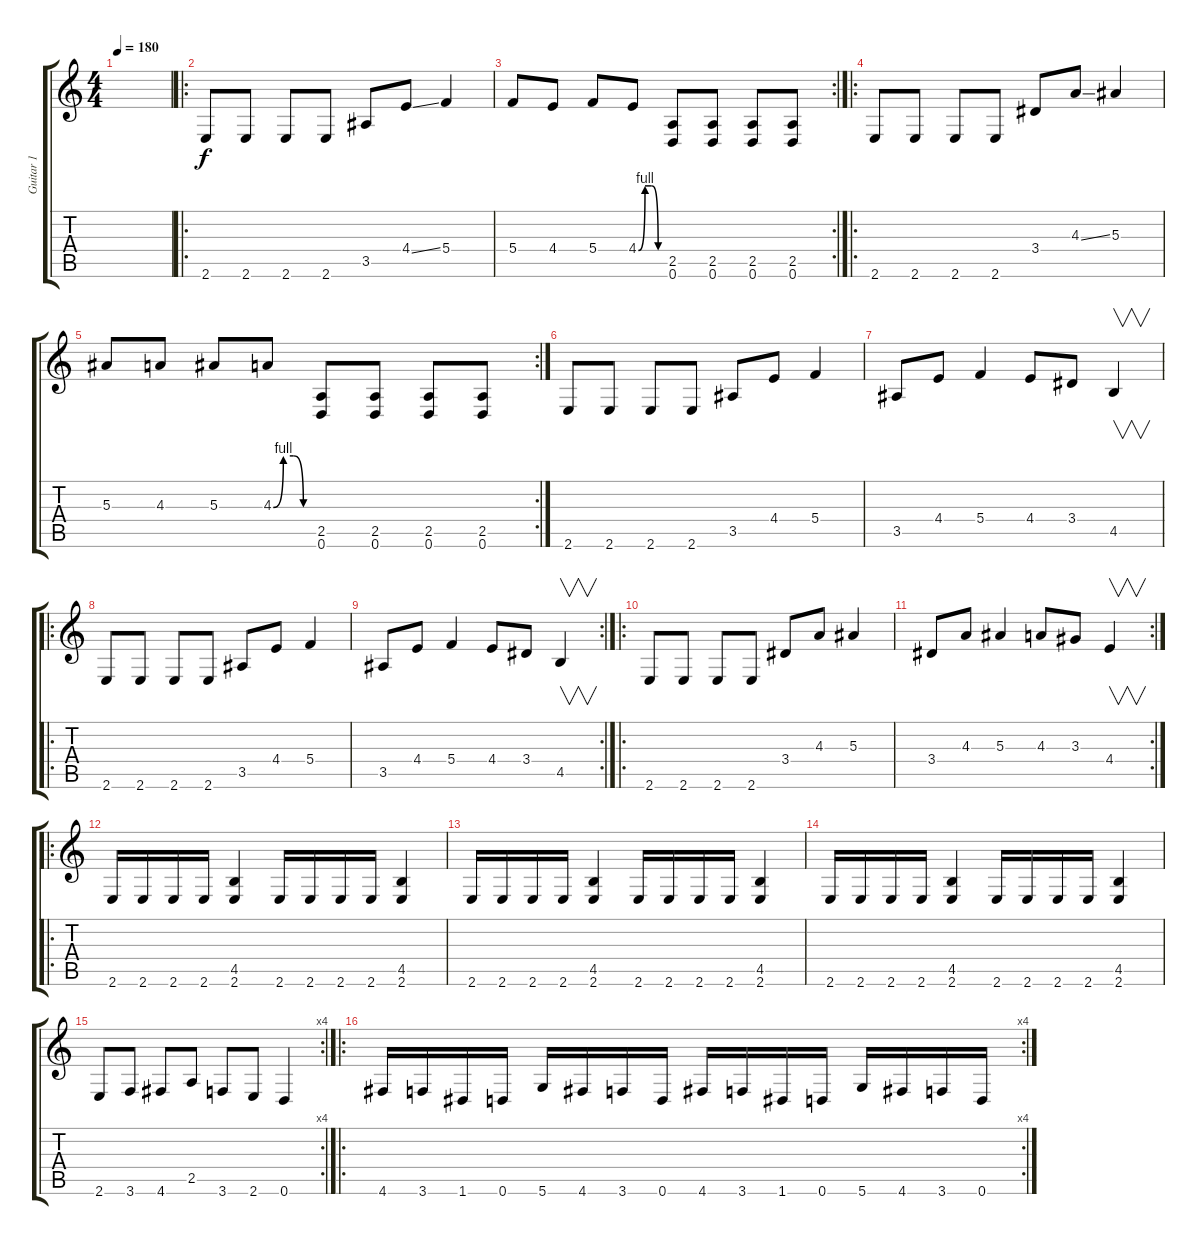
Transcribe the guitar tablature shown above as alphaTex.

\track ("Guitar 1" "Guitar 1") {instrument overdrivenguitar}
\staff {score tabs}
\tuning (D4 A3 F3 C3 G2 D2) {hide}
\ts (4 4)
\tempo 180
\clef g2
\ks c
|
\ro
2.6.8 2.6.8 2.6.8 2.6.8 3.5.8 4.4{ss}.8 5.4.4 |
\rc 2
5.4.8 4.4.8 5.4.8 4.4{be (custom 0 0 15 4 30 4 45 0 60 0)}.8 (2.5 0.6).8 (2.5 0.6).8 (2.5 0.6).8 (2.5 0.6).8 |
\ro
2.6.8 2.6.8 2.6.8 2.6.8 3.4.8 4.3{ss}.8 5.3.4 |
\rc 2
5.3.8 4.3.8 5.3.8 4.3{be (custom 0 0 15 4 30 4 45 0 60 0)}.8 (2.5 0.6).8 (2.5 0.6).8 (2.5 0.6).8 (2.5 0.6).8 |
2.6.8 2.6.8 2.6.8 2.6.8 3.5.8 4.4.8 5.4.4 |
3.5.8 4.4.8 5.4.4 4.4.8 3.4.8 4.5.4{v} |
\ro
2.6.8 2.6.8 2.6.8 2.6.8 3.5.8 4.4.8 5.4.4 |
\rc 2
3.5.8 4.4.8 5.4.4 4.4.8 3.4.8 4.5.4{v} |
\ro
2.6.8 2.6.8 2.6.8 2.6.8 3.4.8 4.3.8 5.3.4 |
\rc 2
3.4.8 4.3.8 5.3.4 4.3.8 3.3.8 4.4.4{v} |
\ro
2.6.16 2.6.16 2.6.16 2.6.16 (4.5 2.6).4 2.6.16 2.6.16 2.6.16 2.6.16 (4.5 2.6).4 |
2.6.16 2.6.16 2.6.16 2.6.16 (4.5 2.6).4 2.6.16 2.6.16 2.6.16 2.6.16 (4.5 2.6).4 |
2.6.16 2.6.16 2.6.16 2.6.16 (4.5 2.6).4 2.6.16 2.6.16 2.6.16 2.6.16 (4.5 2.6).4 |
\rc 4
2.6.8 3.6.8 4.6.8 2.5.8 3.6.8 2.6.8 0.6.4 |
\ro
\rc 4
4.6.16 3.6.16 1.6.16 0.6.16 5.6.16 4.6.16 3.6.16 0.6.16 4.6.16 3.6.16 1.6.16 0.6.16 5.6.16 4.6.16 3.6.16 0.6.16
